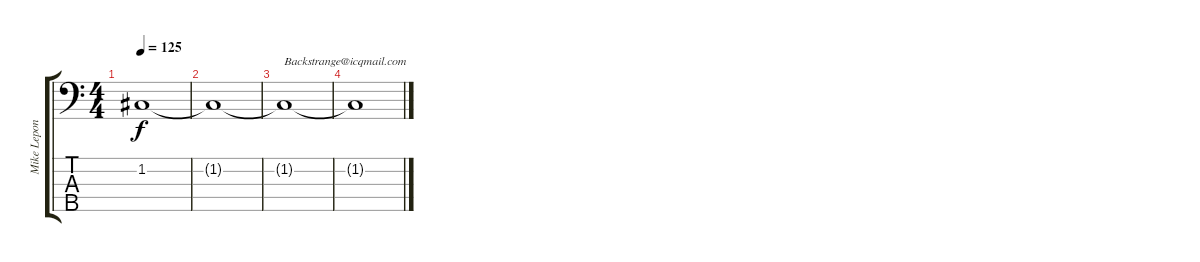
\track ("Mike Lepond" "Mike Lepon") {instrument electricbassfinger}
\staff {score tabs}
\tuning (F2 C2 G1 D1 A0) {hide}
\ts (4 4)
\tempo 125
\clef f4
\ks c
1.2.1{dy f} |
1.2{t}.1 |
1.2{t}.1{txt "Backstrange@icqmail.com"} |
1.2{t}.1
